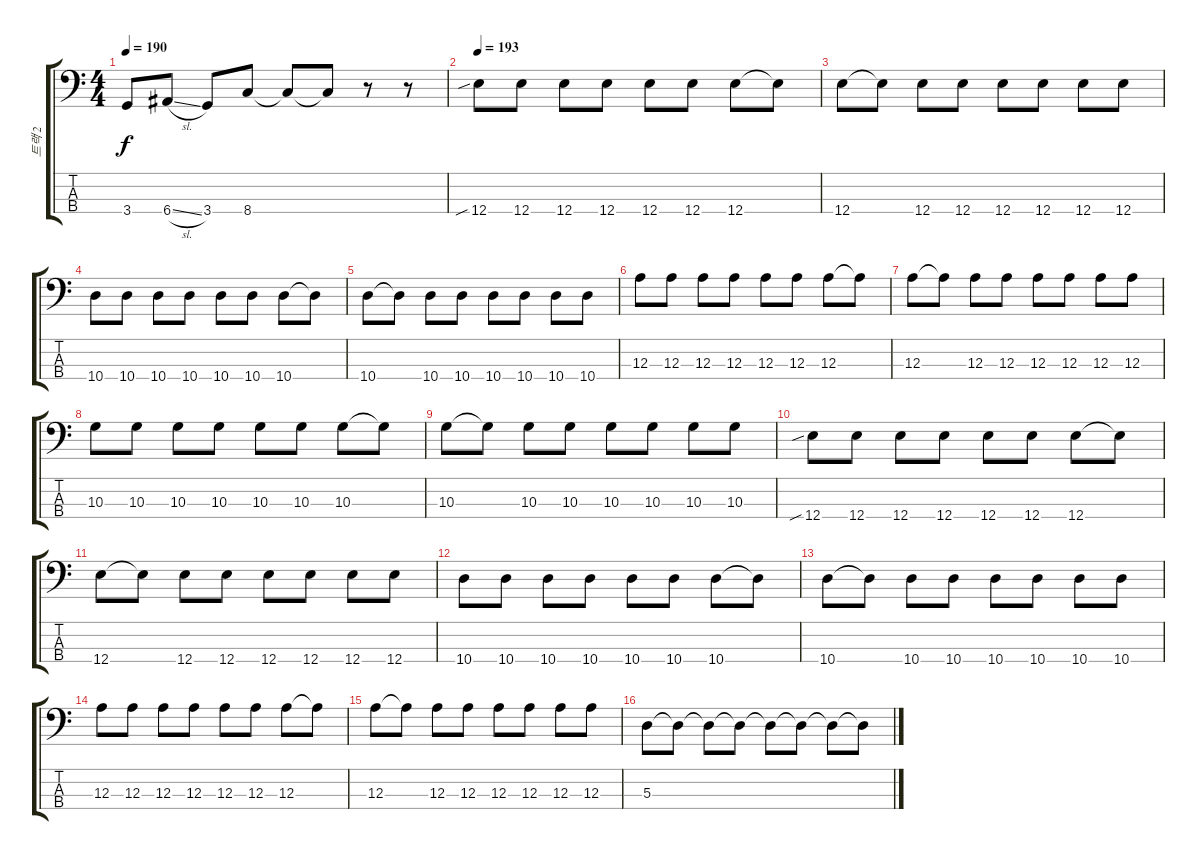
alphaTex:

\track ("트랙 2" "트랙 2") {instrument electricbassfinger}
\staff {score tabs}
\tuning (G2 D2 A1 E1) {hide}
\ts (4 4)
\tempo 190
\clef f4
\ks c
3.4.8{dy f} 6.4{sl}.8 3.4.8 8.4.8 8.4{t}.8 8.4{t}.8 r.8 r.8 |
\tempo 193
12.4{sib}.8{volume 12} 12.4.8 12.4.8 12.4.8 12.4.8 12.4.8 12.4.8 12.4{t}.8 |
12.4.8 12.4{t}.8 12.4.8 12.4.8 12.4.8 12.4.8 12.4.8 12.4.8 |
10.4.8 10.4.8 10.4.8 10.4.8 10.4.8 10.4.8 10.4.8 10.4{t}.8 |
10.4.8 10.4{t}.8 10.4.8 10.4.8 10.4.8 10.4.8 10.4.8 10.4.8 |
12.3.8 12.3.8 12.3.8 12.3.8 12.3.8 12.3.8 12.3.8 12.3{t}.8 |
12.3.8 12.3{t}.8 12.3.8 12.3.8 12.3.8 12.3.8 12.3.8 12.3.8 |
10.3.8 10.3.8 10.3.8 10.3.8 10.3.8 10.3.8 10.3.8 10.3{t}.8 |
10.3.8 10.3{t}.8 10.3.8 10.3.8 10.3.8 10.3.8 10.3.8 10.3.8 |
12.4{sib}.8 12.4.8 12.4.8 12.4.8 12.4.8 12.4.8 12.4.8 12.4{t}.8 |
12.4.8 12.4{t}.8 12.4.8 12.4.8 12.4.8 12.4.8 12.4.8 12.4.8 |
10.4.8 10.4.8 10.4.8 10.4.8 10.4.8 10.4.8 10.4.8 10.4{t}.8 |
10.4.8 10.4{t}.8 10.4.8 10.4.8 10.4.8 10.4.8 10.4.8 10.4.8 |
12.3.8 12.3.8 12.3.8 12.3.8 12.3.8 12.3.8 12.3.8 12.3{t}.8 |
12.3.8 12.3{t}.8 12.3.8 12.3.8 12.3.8 12.3.8 12.3.8 12.3.8 |
5.3.8 5.3{t}.8 5.3{t}.8 5.3{t}.8 5.3{t}.8 5.3{t}.8 5.3{t}.8 5.3{t}.8
